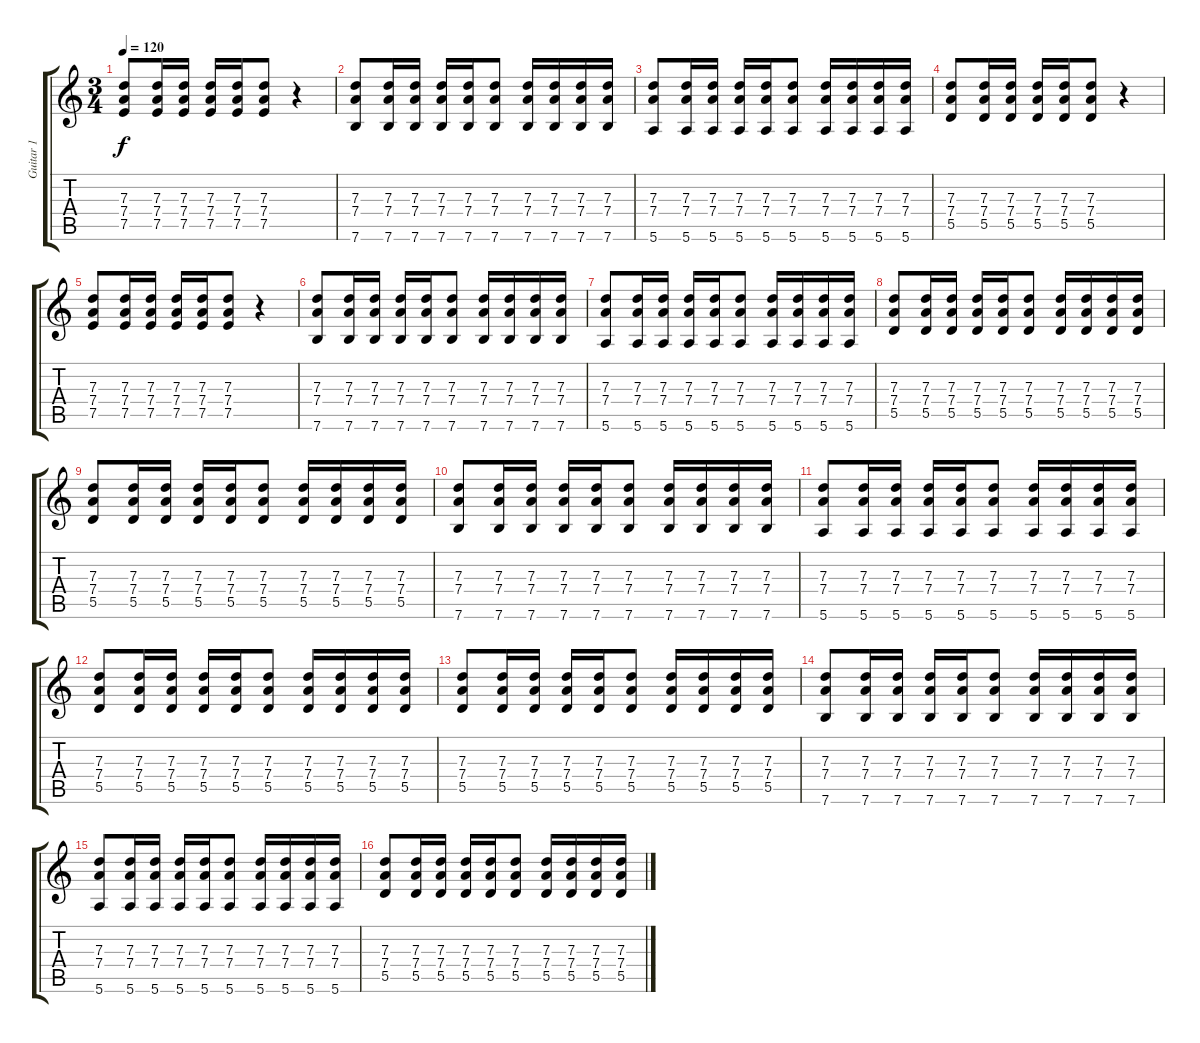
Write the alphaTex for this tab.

\track ("Guitar 1" "Guitar 1") {instrument acousticguitarsteel}
\staff {score tabs}
\tuning (E4 B3 G3 D3 A2 E2) {hide}
\ts (3 4)
\tempo 120
\clef g2
\ks c
(7.3 7.4 7.5).8{dy f} (7.3 7.4 7.5).16 (7.3 7.4 7.5).16 (7.3 7.4 7.5).16 (7.3 7.4 7.5).16 (7.3 7.4 7.5).8 r.4 |
(7.3 7.4 7.6).8 (7.3 7.4 7.6).16 (7.3 7.4 7.6).16 (7.3 7.4 7.6).16 (7.3 7.4 7.6).16 (7.3 7.4 7.6).8 (7.3 7.4 7.6).16 (7.3 7.4 7.6).16 (7.3 7.4 7.6).16 (7.3 7.4 7.6).16 |
(7.3 7.4 5.6).8 (7.3 7.4 5.6).16 (7.3 7.4 5.6).16 (7.3 7.4 5.6).16 (7.3 7.4 5.6).16 (7.3 7.4 5.6).8 (7.3 7.4 5.6).16 (7.3 7.4 5.6).16 (7.3 7.4 5.6).16 (7.3 7.4 5.6).16 |
(7.3 7.4 5.5).8 (7.3 7.4 5.5).16 (7.3 7.4 5.5).16 (7.3 7.4 5.5).16 (7.3 7.4 5.5).16 (7.3 7.4 5.5).8 r.4 |
(7.3 7.4 7.5).8 (7.3 7.4 7.5).16 (7.3 7.4 7.5).16 (7.3 7.4 7.5).16 (7.3 7.4 7.5).16 (7.3 7.4 7.5).8 r.4 |
(7.3 7.4 7.6).8 (7.3 7.4 7.6).16 (7.3 7.4 7.6).16 (7.3 7.4 7.6).16 (7.3 7.4 7.6).16 (7.3 7.4 7.6).8 (7.3 7.4 7.6).16 (7.3 7.4 7.6).16 (7.3 7.4 7.6).16 (7.3 7.4 7.6).16 |
(7.3 7.4 5.6).8 (7.3 7.4 5.6).16 (7.3 7.4 5.6).16 (7.3 7.4 5.6).16 (7.3 7.4 5.6).16 (7.3 7.4 5.6).8 (7.3 7.4 5.6).16 (7.3 7.4 5.6).16 (7.3 7.4 5.6).16 (7.3 7.4 5.6).16 |
(7.3 7.4 5.5).8 (7.3 7.4 5.5).16 (7.3 7.4 5.5).16 (7.3 7.4 5.5).16 (7.3 7.4 5.5).16 (7.3 7.4 5.5).8 (7.3 7.4 5.5).16 (7.3 7.4 5.5).16 (7.3 7.4 5.5).16 (7.3 7.4 5.5).16 |
(7.3 7.4 5.5).8 (7.3 7.4 5.5).16 (7.3 7.4 5.5).16 (7.3 7.4 5.5).16 (7.3 7.4 5.5).16 (7.3 7.4 5.5).8 (7.3 7.4 5.5).16 (7.3 7.4 5.5).16 (7.3 7.4 5.5).16 (7.3 7.4 5.5).16 |
(7.3 7.4 7.6).8 (7.3 7.4 7.6).16 (7.3 7.4 7.6).16 (7.3 7.4 7.6).16 (7.3 7.4 7.6).16 (7.3 7.4 7.6).8 (7.3 7.4 7.6).16 (7.3 7.4 7.6).16 (7.3 7.4 7.6).16 (7.3 7.4 7.6).16 |
(7.3 7.4 5.6).8 (7.3 7.4 5.6).16 (7.3 7.4 5.6).16 (7.3 7.4 5.6).16 (7.3 7.4 5.6).16 (7.3 7.4 5.6).8 (7.3 7.4 5.6).16 (7.3 7.4 5.6).16 (7.3 7.4 5.6).16 (7.3 7.4 5.6).16 |
(7.3 7.4 5.5).8 (7.3 7.4 5.5).16 (7.3 7.4 5.5).16 (7.3 7.4 5.5).16 (7.3 7.4 5.5).16 (7.3 7.4 5.5).8 (7.3 7.4 5.5).16 (7.3 7.4 5.5).16 (7.3 7.4 5.5).16 (7.3 7.4 5.5).16 |
(7.3 7.4 5.5).8 (7.3 7.4 5.5).16 (7.3 7.4 5.5).16 (7.3 7.4 5.5).16 (7.3 7.4 5.5).16 (7.3 7.4 5.5).8 (7.3 7.4 5.5).16 (7.3 7.4 5.5).16 (7.3 7.4 5.5).16 (7.3 7.4 5.5).16 |
(7.3 7.4 7.6).8 (7.3 7.4 7.6).16 (7.3 7.4 7.6).16 (7.3 7.4 7.6).16 (7.3 7.4 7.6).16 (7.3 7.4 7.6).8 (7.3 7.4 7.6).16 (7.3 7.4 7.6).16 (7.3 7.4 7.6).16 (7.3 7.4 7.6).16 |
(7.3 7.4 5.6).8 (7.3 7.4 5.6).16 (7.3 7.4 5.6).16 (7.3 7.4 5.6).16 (7.3 7.4 5.6).16 (7.3 7.4 5.6).8 (7.3 7.4 5.6).16 (7.3 7.4 5.6).16 (7.3 7.4 5.6).16 (7.3 7.4 5.6).16 |
(7.3 7.4 5.5).8 (7.3 7.4 5.5).16 (7.3 7.4 5.5).16 (7.3 7.4 5.5).16 (7.3 7.4 5.5).16 (7.3 7.4 5.5).8 (7.3 7.4 5.5).16 (7.3 7.4 5.5).16 (7.3 7.4 5.5).16 (7.3 7.4 5.5).16
